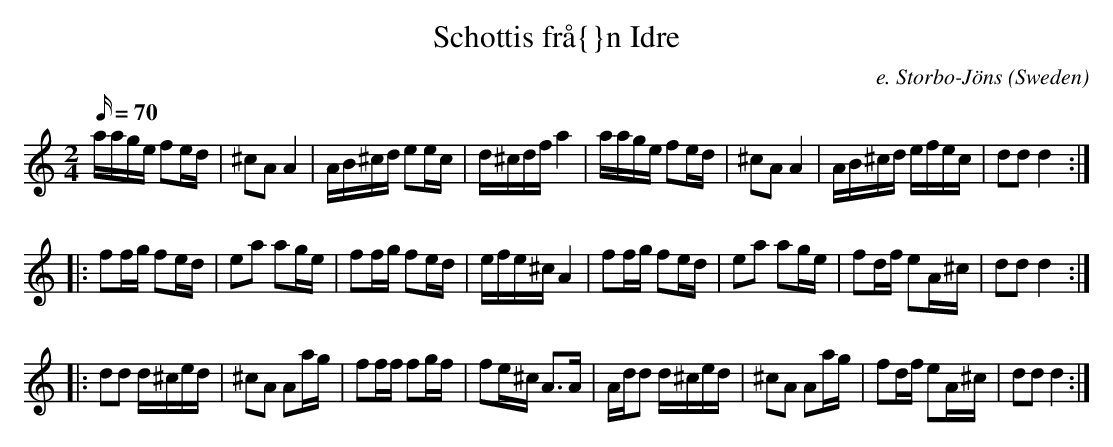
X:1
T:Schottis fr\aa{}n Idre
C:e. Storbo-J\"ons
O:Sweden
M:2/4
L:1/16
Q:70
K:DDor
aage f2ed | ^c2A2 A4 | AB^cd e2ec | d^cdf a4 |\
aage f2ed | ^c2A2 A4 | AB^cd efec | d2d2 d4 ::
f2fg f2ed | e2a2 a2ge | f2fg f2ed | efe^c A4 |\
f2fg f2ed | e2a2 a2ge | f2df e2A^c | d2d2 d4 ::
d2d2 d^ced | ^c2A2 A2ag | f2ff f2gf | f2e^c A3A |\
Add2 d^ced | ^c2A2 A2ag | f2df e2A^c | d2d2 d4 :|
